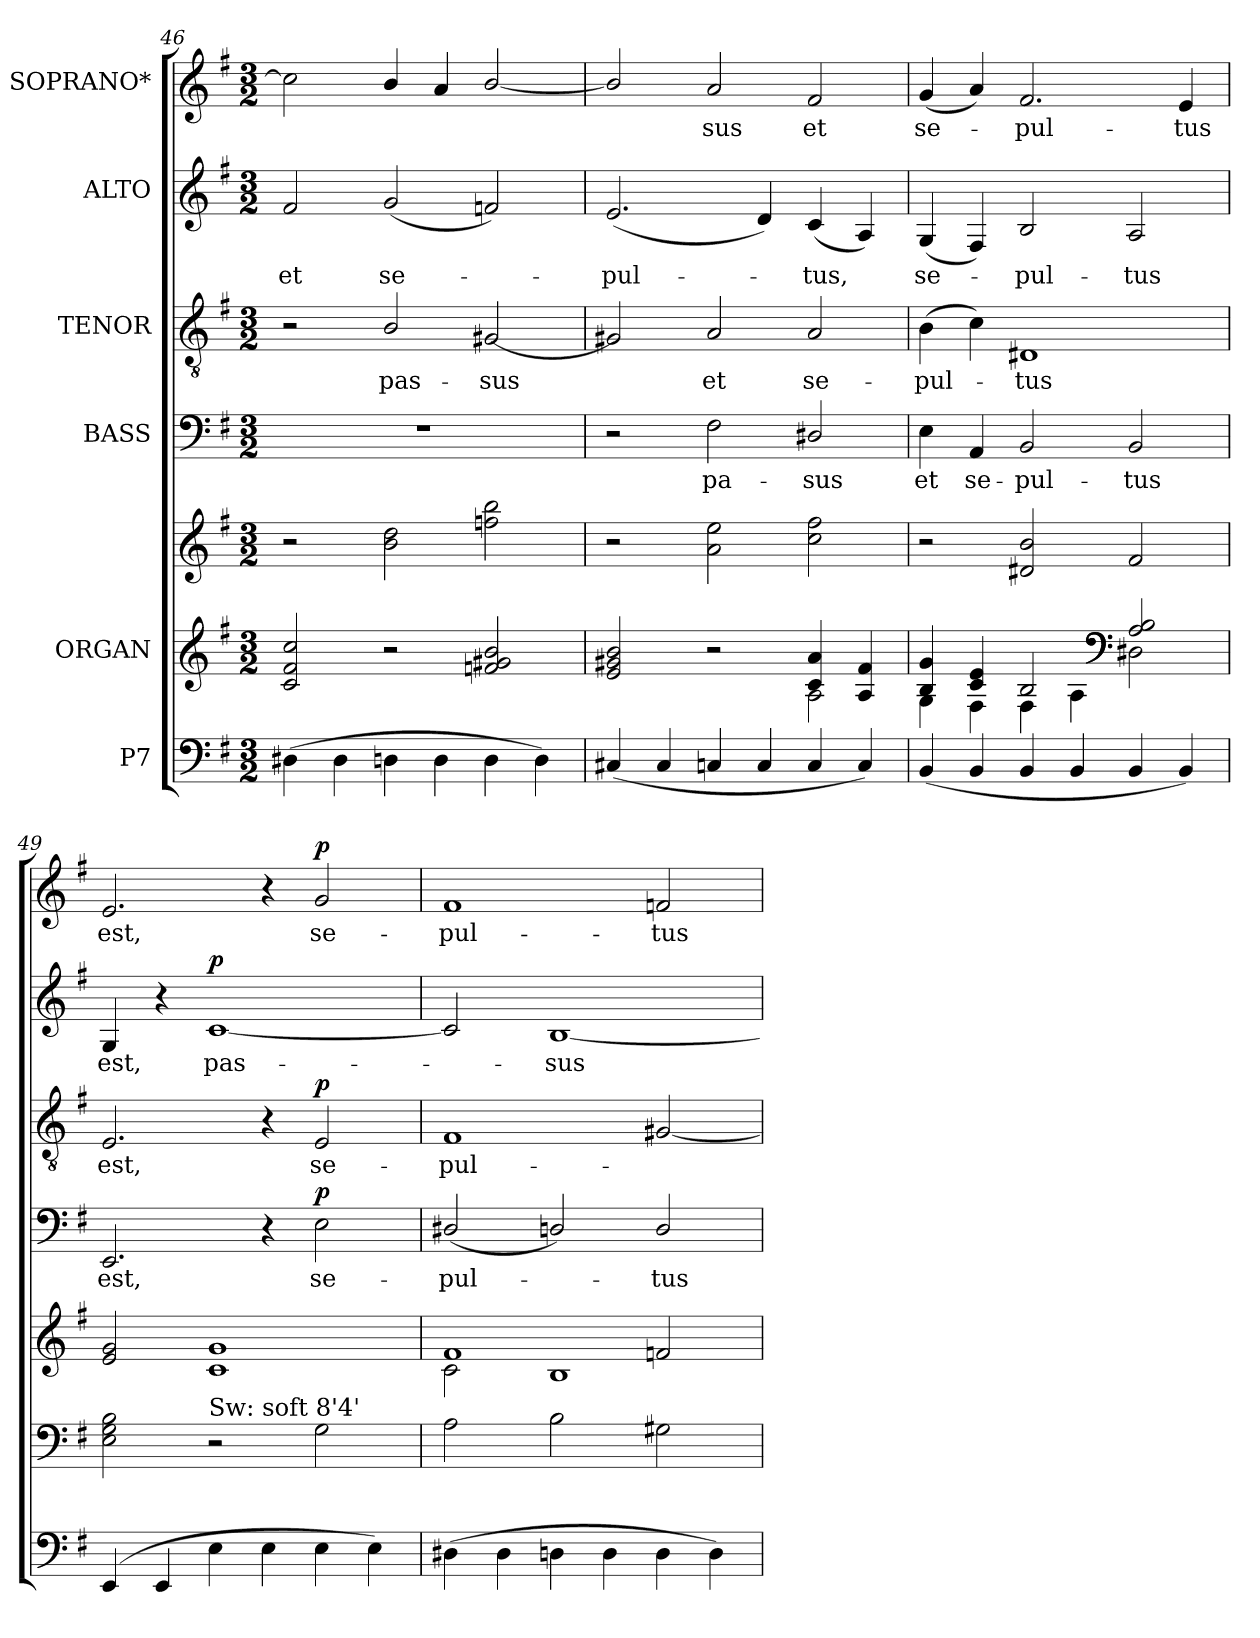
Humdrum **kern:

**kern	**kern	**kern	**kern	**text	**dynam	**kern	**text	**dynam	**kern	**text	**dynam	**kern	**text	**dynam
*part6	*part5	*part5	*part4	*part4	*part4	*part3	*part3	*part3	*part2	*part2	*part2	*part1	*part1	*part1
*staff7	*staff6	*staff5	*staff4	*staff4	*staff4	*staff3	*staff3	*staff3	*staff2	*staff2	*staff2	*staff1	*staff1	*staff1
*I"P7	*I"ORGAN	*	*I"BASS	*	*	*I"TENOR	*	*	*I"ALTO	*	*	*I"SOPRANO*	*	*
*clefF4	*clefG2	*clefG2	*clefF4	*	*	*clefGv2	*	*	*clefG2	*	*	*clefG2	*	*
*	*	*	*	*	*	*ITrd7c12	*	*	*	*	*	*	*	*
*k[f#]	*k[f#]	*k[f#]	*k[f#]	*	*	*k[f#]	*	*	*k[f#]	*	*	*k[f#]	*	*
*G:	*G:	*G:	*G:	*	*	*G:	*	*	*G:	*	*	*G:	*	*
*M3/2	*M3/2	*M3/2	*M3/2	*	*	*M3/2	*	*	*M3/2	*	*	*M3/2	*	*
=46	=46	=46	=46	=46	=46	=46	=46	=46	=46	=46	=46	=46	=46	=46
!	!	!	!LO:N:vis=1	!	!	!	!	!	!	!	!	!	!	!
!	!	!	!	!	!	!	!	!	!	!LO:LY:b:color=#000000	!	!	!	!
(4D#Xi\	2ci/ 2f#i 2cci	2r	1.r	.	.	2r	.	.	2f#i/	et	.	2cci\]	.	.
4D#i\	.	.	.	.	.	.	.	.	.	.	.	.	.	.
!	!	!	!	!	!	!	!LO:LY:b:color=#000000	!	!	!	!	!	!	!
!	!	!	!	!	!	!	!	!	!	!LO:LY:b:color=#000000	!	!	!	!
4Dni\	2r	2bi\ 2ddi	.	.	.	2BBi/	pas-	.	(2gi/	se-	.	4bi/	.	.
4Di\	.	.	.	.	.	.	.	.	.	.	.	4ai/	.	.
!	!	!	!	!	!	!	!LO:LY:b:color=#000000	!	!	!	!	!	!	!
4Di\	2fni/ 2g#Xi 2bi	2ffni\ 2bbi	.	.	.	[2GG#Xi/	-sus	.	2fni/)	.	.	[2bi/	.	.
4Di\)	.	.	.	.	.	.	.	.	.	.	.	.	.	.
!!LO:LB:g=z
=47	=47	=47	=47	=47	=47	=47	=47	=47	=47	=47	=47	=47	=47	=47
*	*^	*	*	*	*	*	*	*	*	*	*	*	*	*
!	!	!	!	!	!	!	!	!	!	!	!LO:LY:b:color=#000000	!	!	!	!
(4C#Xi/	2ei/ 2g#Xi 2bi	1ryy	2r	2r	.	.	2GG#Xi/]	.	.	(2.ei/	-pul-	.	2bi/]	.	.
4C#i/	.	.	.	.	.	.	.	.	.	.	.	.	.	.	.
!	!	!	!	!	!LO:LY:b:color=#000000	!	!	!	!	!	!	!	!	!	!
!	!	!	!	!	!	!	!	!LO:LY:b:color=#000000	!	!	!	!	!	!	!
!	!	!	!	!	!	!	!	!	!	!	!	!	!	!LO:LY:b:color=#000000	!
4Cni/	2r	.	2ai\ 2eei	2F#i\	pa-	.	2AAi/	et	.	.	.	.	2ai/	-sus	.
4Ci/	.	.	.	.	.	.	.	.	.	4di/)	.	.	.	.	.
!	!	!	!	!	!LO:LY:b:color=#000000	!	!	!	!	!	!	!	!	!	!
!	!	!	!	!	!	!	!	!LO:LY:b:color=#000000	!	!	!	!	!	!	!
!	!	!	!	!	!	!	!	!	!	!	!LO:LY:b:color=#000000	!	!	!	!
!	!	!	!	!	!	!	!	!	!	!	!	!	!	!LO:LY:b:color=#000000	!
4Ci/	4ci/ 4ai	2Ai\	2cci\ 2ff#i	2D#Xi/	-sus	.	2AAi/	se-	.	(4ci/	-tus,	.	2f#i/	et	.
4Ci/)	4Ai/ 4f#i	.	.	.	.	.	.	.	.	4Ai/)	.	.	.	.	.
=48	=48	=48	=48	=48	=48	=48	=48	=48	=48	=48	=48	=48	=48	=48	=48
!	!	!	!	!	!LO:LY:b:color=#000000	!	!	!	!	!	!	!	!	!	!
!	!	!	!	!	!	!	!	!LO:LY:b:color=#000000	!	!	!	!	!	!	!
!	!	!	!	!	!	!	!	!	!	!	!LO:LY:b:color=#000000	!	!	!	!
!	!	!	!	!	!	!	!	!	!	!	!	!	!	!LO:LY:b:color=#000000	!
(4BBi/	4Bi/ 4gi	4Gi\	2r	4Ei\	et	.	(4BBi\	-pul-	.	(4Gi/	se-	.	(4gi/	se-	.
!	!	!	!	!	!LO:LY:b:color=#000000	!	!	!	!	!	!	!	!	!	!
4BBi/	4ci/ 4ei	4F#i\	.	4AAi/	se-	.	4Ci\)	.	.	4F#i/)	.	.	4ai/)	.	.
!	!	!	!	!	!LO:LY:b:color=#000000	!	!	!	!	!	!	!	!	!	!
!	!	!	!	!	!	!	!	!LO:LY:b:color=#000000	!	!	!	!	!	!	!
!	!	!	!	!	!	!	!	!	!	!	!LO:LY:b:color=#000000	!	!	!	!
!	!	!	!	!	!	!	!	!	!	!	!	!	!	!LO:LY:b:color=#000000	!
4BBi/	2Bi/	4F#i\	2d#Xi/ 2bi	2BBi/	-pul-	.	1DD#Xi	-tus	.	2Bi/	-pul-	.	2.f#i/	-pul-	.
4BBi/	.	4Ai\	.	.	.	.	.	.	.	.	.	.	.	.	.
*	*clefF4	*	*	*	*	*	*	*	*	*	*	*	*	*	*
!	!	!	!	!	!LO:LY:b:color=#000000	!	!	!	!	!	!	!	!	!	!
!	!	!	!	!	!	!	!	!	!	!	!LO:LY:b:color=#000000	!	!	!	!
4BBi/	2Ai/ 2Bi	2D#Xi\	2f#i/	2BBi/	-tus	.	.	.	.	2Ai/	-tus	.	.	.	.
!	!	!	!	!	!	!	!	!	!	!	!	!	!	!LO:LY:b:color=#000000	!
4BBi/)	.	.	.	.	.	.	.	.	.	.	.	.	4ei/	-tus	.
*	*v	*v	*	*	*	*	*	*	*	*	*	*	*	*	*
=49	=49	=49	=49	=49	=49	=49	=49	=49	=49	=49	=49	=49	=49	=49
!	!	!	!	!LO:LY:b:color=#000000	!	!	!	!	!	!	!	!	!	!
!	!	!	!	!	!	!	!LO:LY:b:color=#000000	!	!	!	!	!	!	!
!	!	!	!	!	!	!	!	!	!	!LO:LY:b:color=#000000	!	!	!	!
!	!	!	!	!	!	!	!	!	!	!	!	!	!LO:LY:b:color=#000000	!
(4EEi/	2Ei\ 2Gi 2Bi	2ei/ 2gi	2.EEi/	est,	.	2.EEi/	est,	.	4Gi/	est,	.	2.ei/	est,	.
4EEi/	.	.	.	.	.	.	.	.	4r	.	.	.	.	.
!	!LO:TX:a:t=Sw&colon; soft 8'4'	!	!	!	!	!	!	!	!	!	!	!	!	!
!	!	!	!	!	!	!	!	!	!	!LO:LY:b:color=#000000	!	!	!	!
4Ei\	2r	1ci 1gi	.	.	.	.	.	.	[1ci	pas-	p	.	.	.
4Ei\	.	.	4r	.	.	4r	.	.	.	.	.	4r	.	.
!	!	!	!	!LO:LY:b:color=#000000	!	!	!	!	!	!	!	!	!	!
!	!	!	!	!	!	!	!LO:LY:b:color=#000000	!	!	!	!	!	!	!
!	!	!	!	!	!	!	!	!	!	!	!	!	!LO:LY:b:color=#000000	!
4Ei\	2Gi\	.	2Ei\	se-	p	2EEi/	se-	p	.	.	.	2gi/	se-	p
4Ei\)	.	.	.	.	.	.	.	.	.	.	.	.	.	.
=50	=50	=50	=50	=50	=50	=50	=50	=50	=50	=50	=50	=50	=50	=50
*	*	*^	*	*	*	*	*	*	*	*	*	*	*	*
!	!	!	!	!	!LO:LY:b:color=#000000	!	!	!	!	!	!	!	!	!	!
!	!	!	!	!	!	!	!	!LO:LY:b:color=#000000	!	!	!	!	!	!	!
!	!	!	!	!	!	!	!	!	!	!	!	!	!	!LO:LY:b:color=#000000	!
(4D#Xi\	2Ai\	1f#i	2ci\	(2D#Xi/	-pul-	.	1FF#i	-pul-	.	2ci/]	.	.	1f#i	-pul-	.
4D#i\	.	.	.	.	.	.	.	.	.	.	.	.	.	.	.
!	!	!	!	!	!	!	!	!	!	!	!LO:LY:b:color=#000000	!	!	!	!
4Dni\	2Bi\	.	1Bi	2Dni/)	.	.	.	.	.	[1Bi	-sus	.	.	.	.
4Di\	.	.	.	.	.	.	.	.	.	.	.	.	.	.	.
!	!	!	!	!	!LO:LY:b:color=#000000	!	!	!	!	!	!	!	!	!	!
!	!	!	!	!	!	!	!	!	!	!	!	!	!	!LO:LY:b:color=#000000	!
4Di\	2G#Xi\	2fni/	.	2Di/	-tus	.	[2GG#Xi/	.	.	.	.	.	2fni/	-tus	.
4Di\)	.	.	.	.	.	.	.	.	.	.	.	.	.	.	.
*	*	*v	*v	*	*	*	*	*	*	*	*	*	*	*	*
=	=	=	=	=	=	=	=	=	=	=	=	=	=	=
*-	*-	*-	*-	*-	*-	*-	*-	*-	*-	*-	*-	*-	*-	*-
